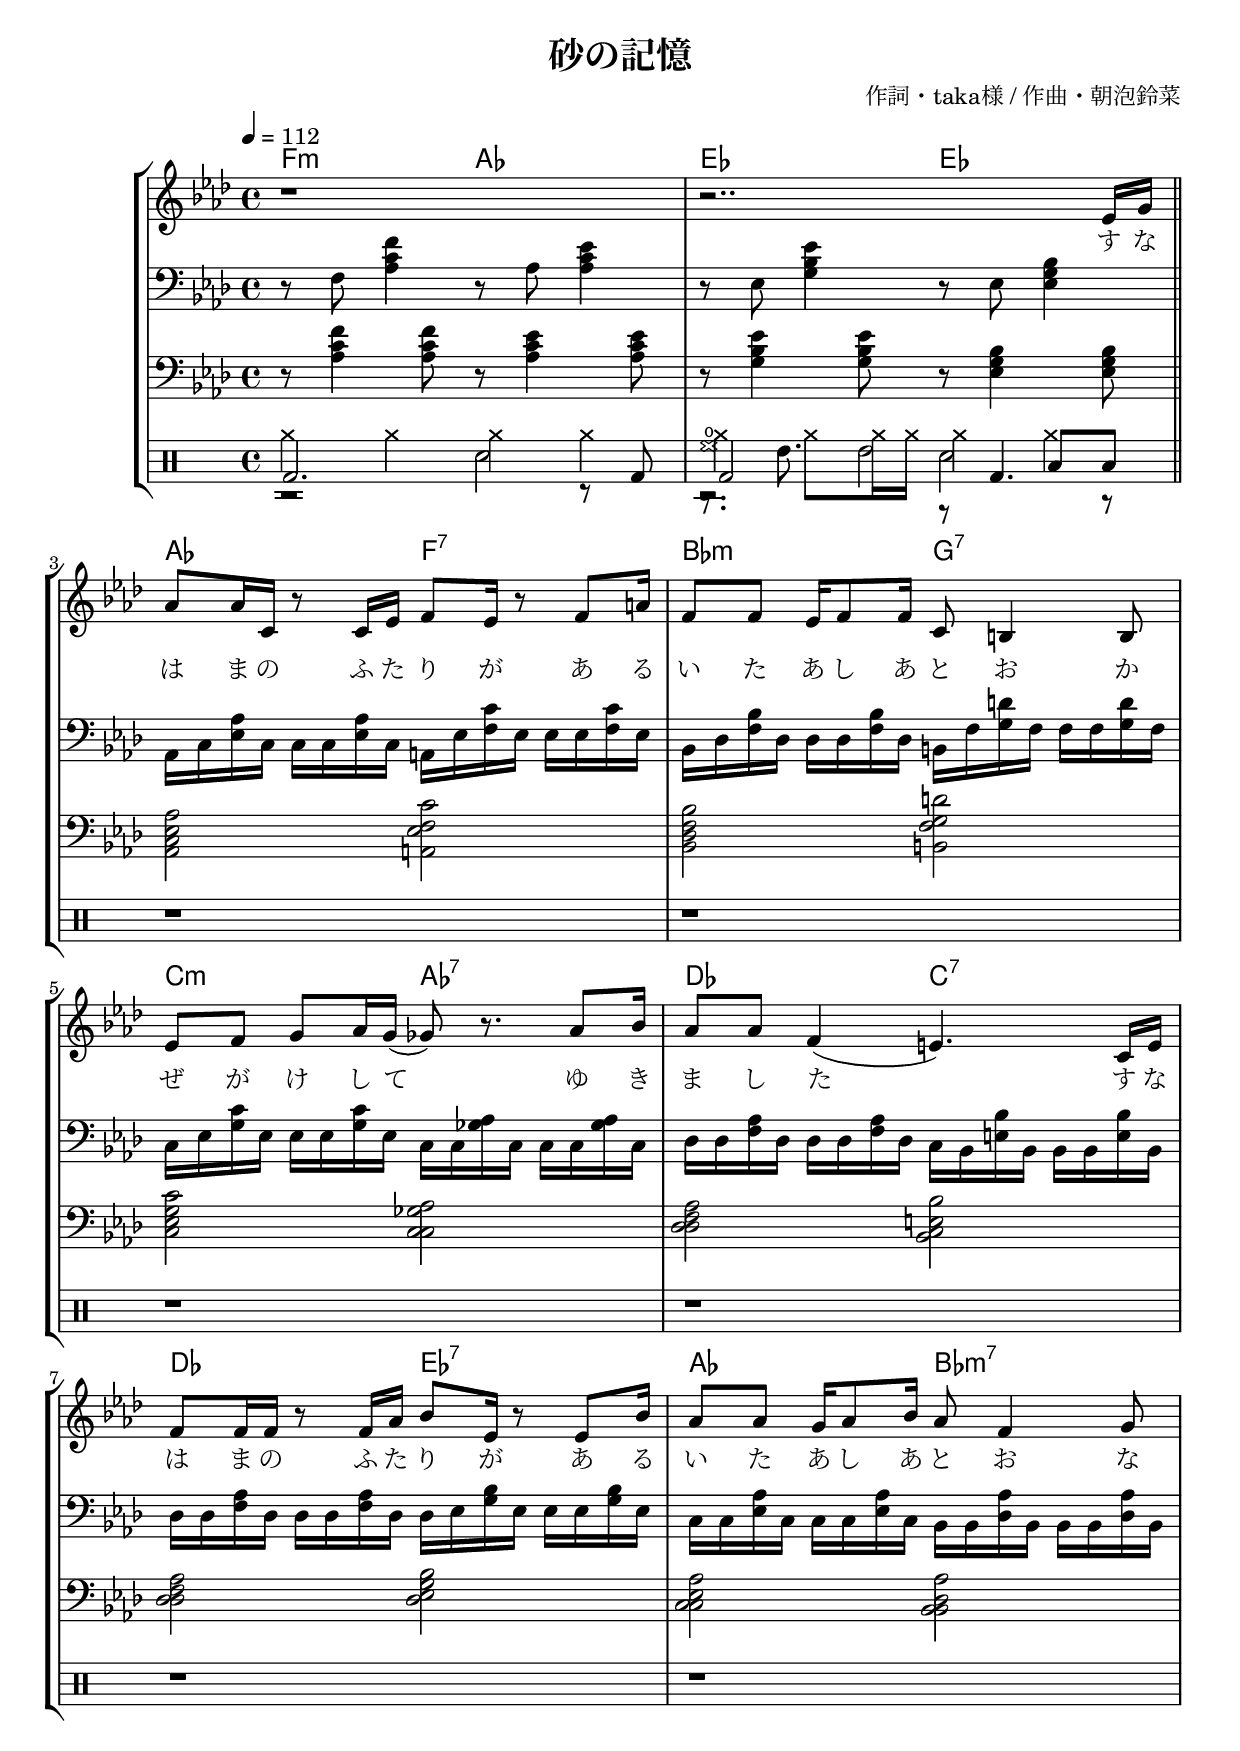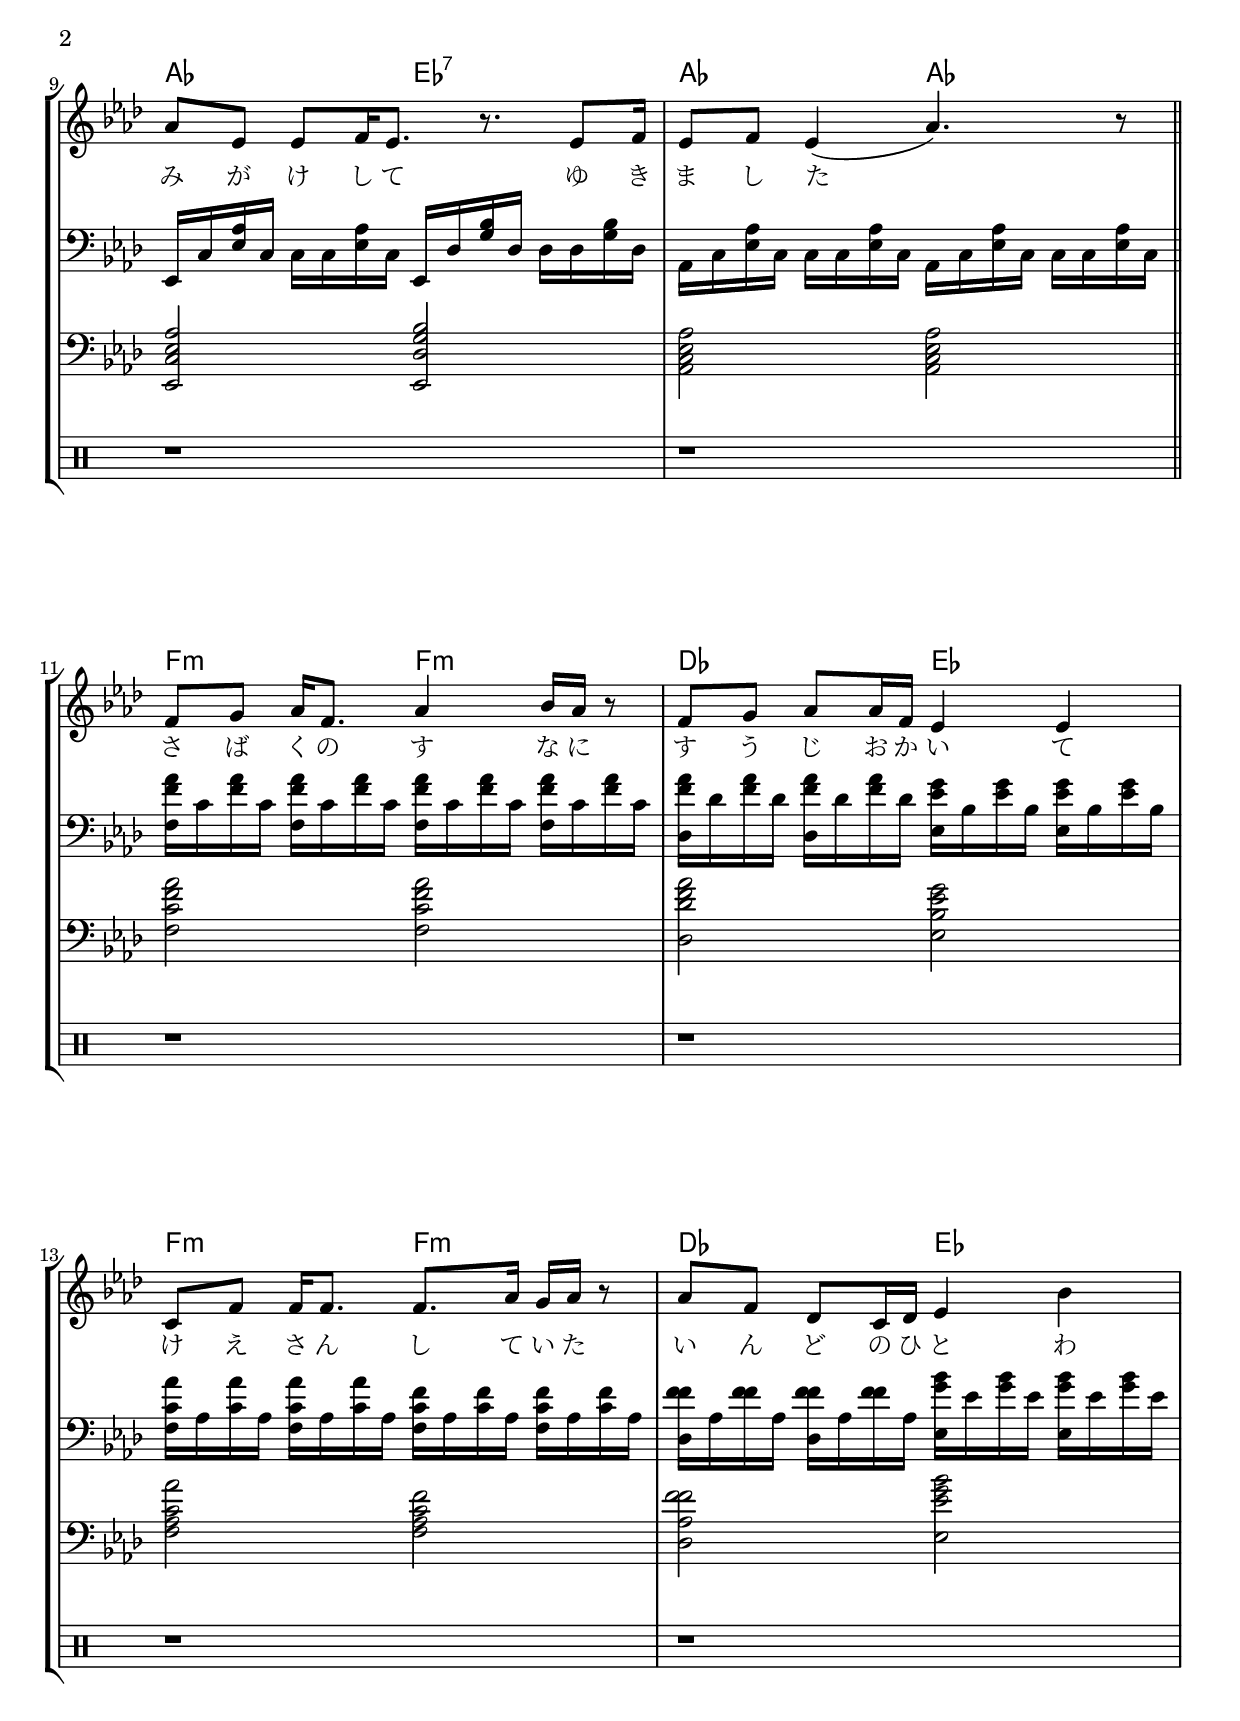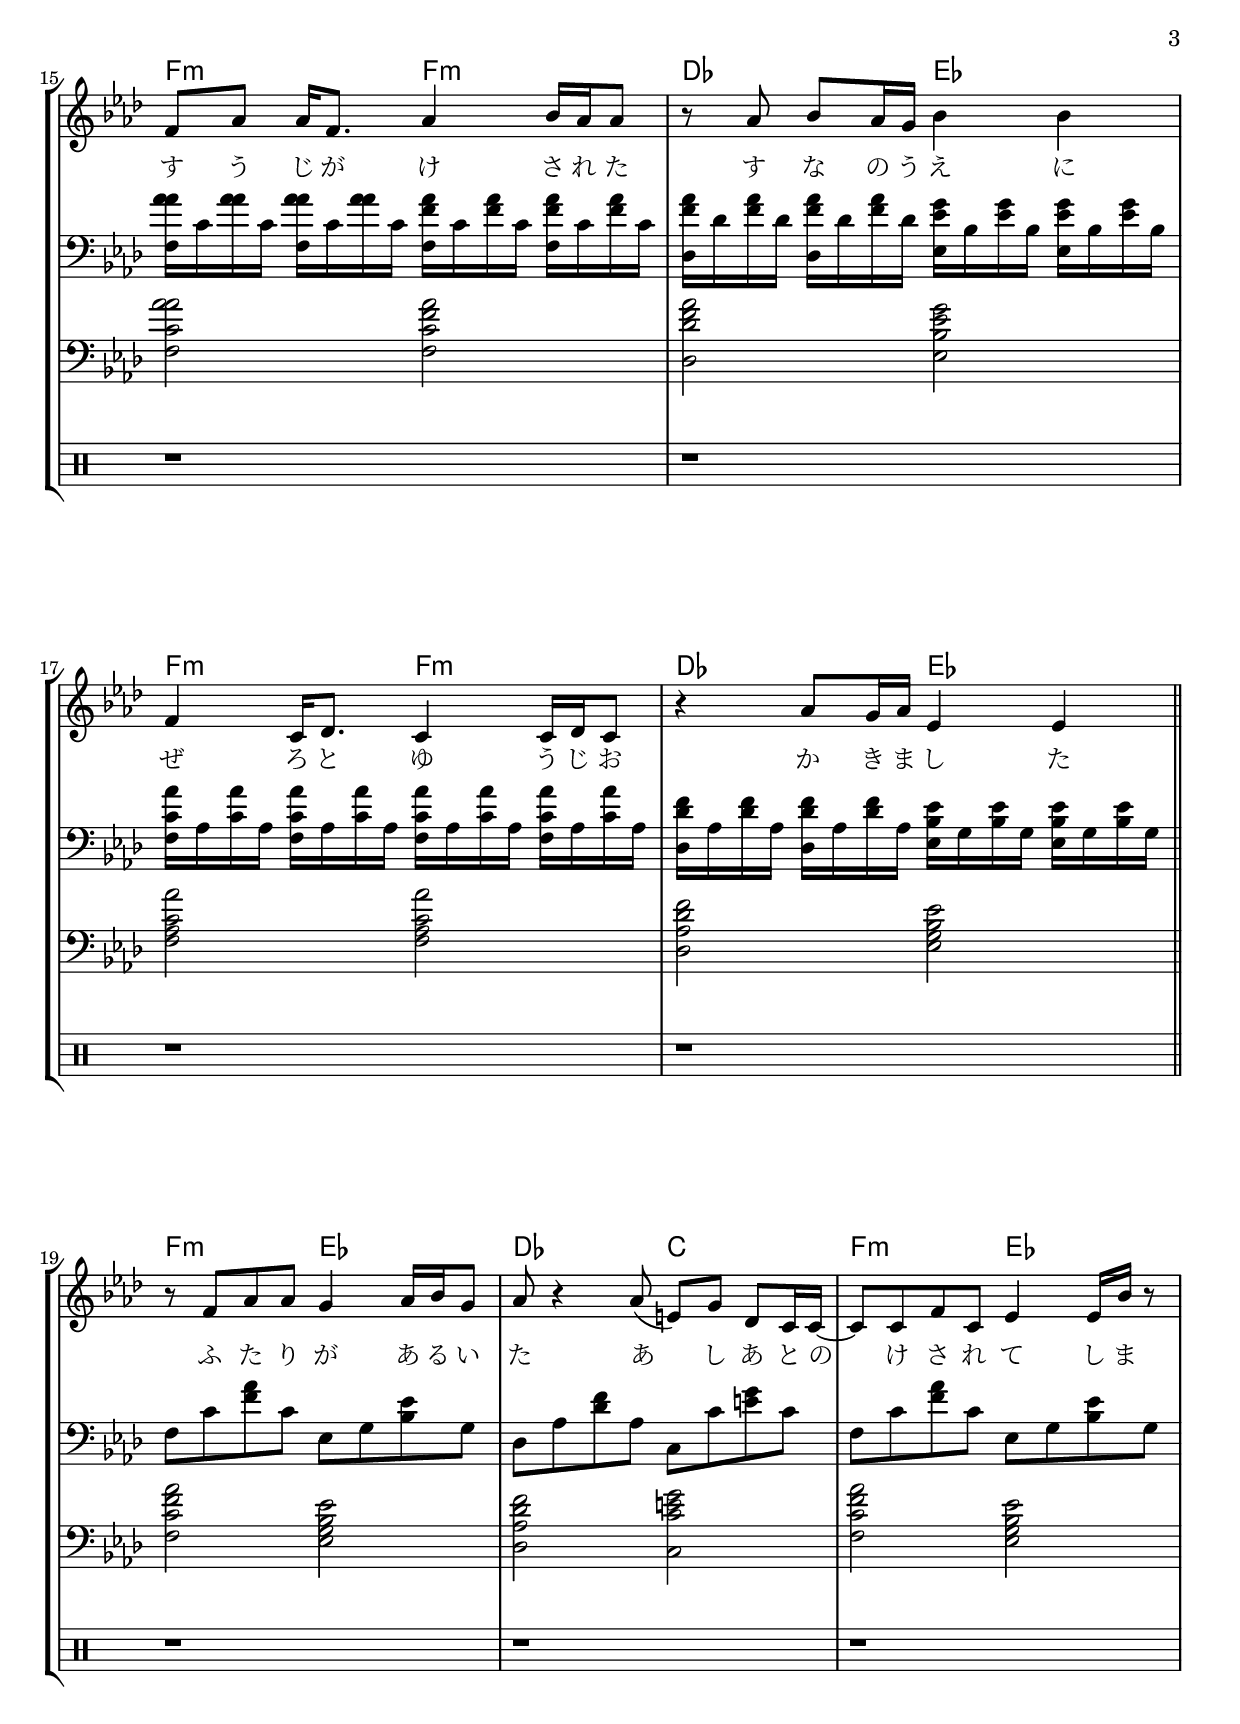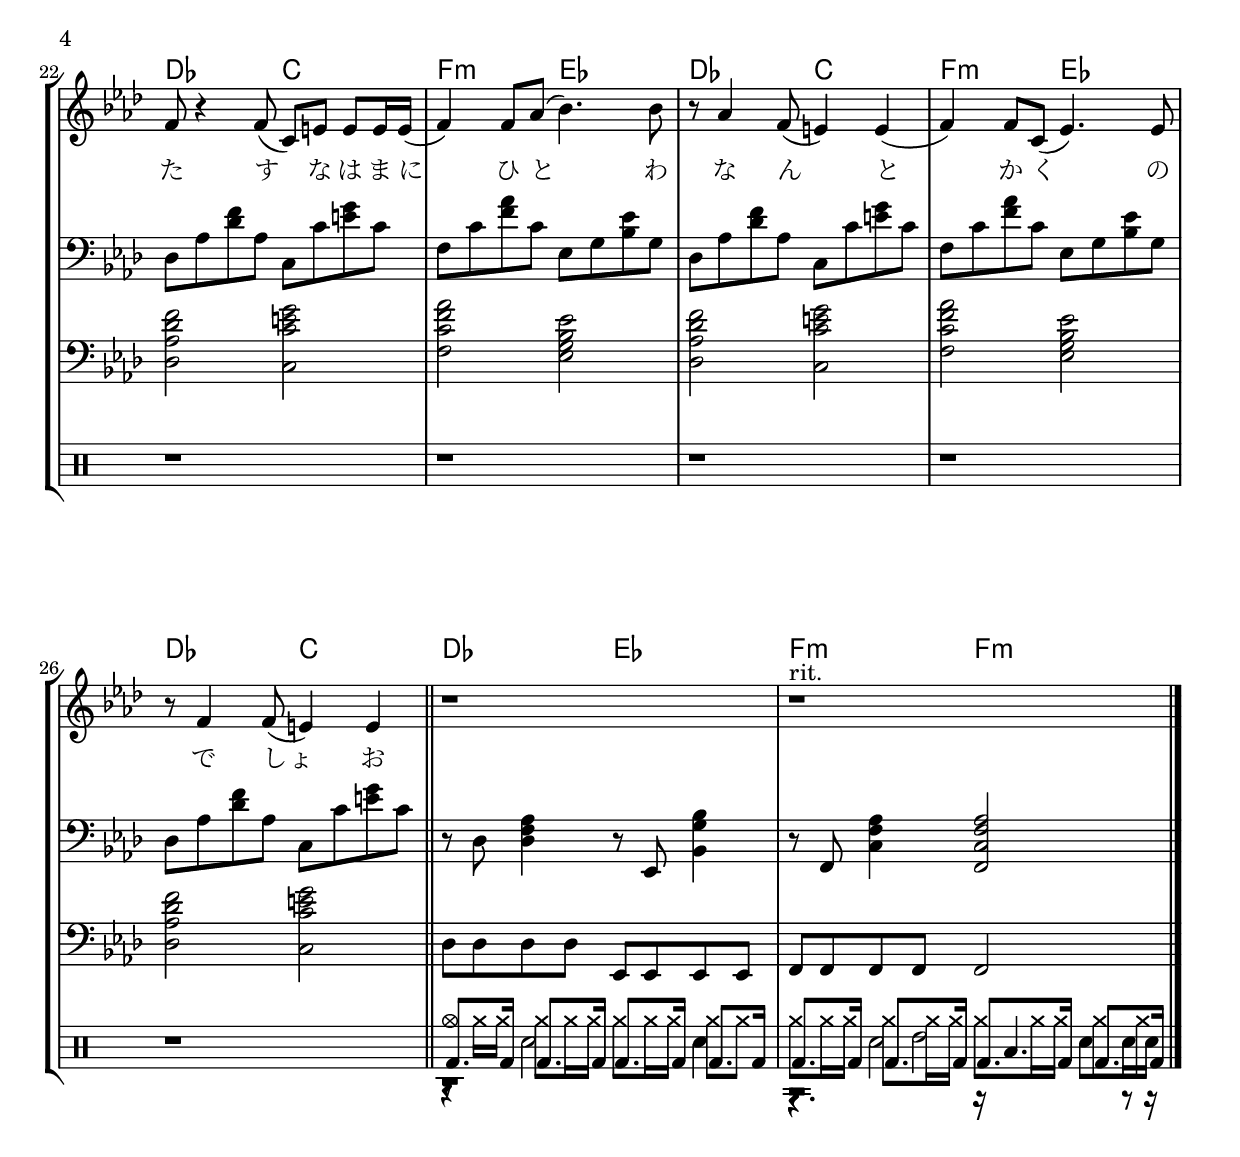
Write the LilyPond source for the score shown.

\version "2.12.1"

\header {
	title = \markup {砂の記憶}
	composer = \markup \center-column {"作詞・taka様 / 作曲・朝泡鈴菜"}
}

harmony = \chordmode {
	f2:m as es es 

	as f:7 bes:m g:7 c:m as:7 des c:7 des es:7 as bes:min7 as es:7 as as 

	f:m f:m des es f:m f:m des es f:m f:m des es f:m f:m des es 

	f:m es des c f:m es des c f:m es des c f:m es des c 

	des es f:m f:m 
}

melody = {
	\key as \major
	\tempo 4 = 112
	r1 | r2.. 
	\set Staff.midiInstrument = #"fss0.34"
	es'16  g'16 
	as'8  as'16  c'16  r8  c'16  es'16  f'8  es'16  r8  f'8  a'16 
	f'8  f'8  es'16  f'8  f'16  c'8  b4  b8 
	es'8  f'8  g'8  as'16  g'16  (ges'8)  r8.  as'8  bes'16 
	as'8  as'8  f'4  (e'4.)  c'16  e'16 
	f'8  f'16  f'16  r8  f'16  as'16  bes'8  es'16  r8  es'8  bes'16 
	as'8  as'8  g'16  as'8  bes'16  as'8  f'4  g'8 
	as'8  es'8  es'8  f'16  es'8.  r8.  es'8  f'16 
	es'8  f'8  es'4  (as'4.)  	r8 	\set Staff.midiInstrument = #"fss0.34"
	 f'8  g'8  as'16  f'8.  as'4  bes'16  as'16  r8 
	f'8  g'8  as'8  as'16  f'16  es'4  es'4 
	c'8  f'8  f'16  f'8.  f'8.  as'16  g'16  as'16  r8 
	as'8  f'8  des'8  c'16  des'16  es'4  bes'4 
	f'8  as'8  as'16  f'8.  as'4  bes'16  as'16  as'8 
	r8  as'8  bes'8  as'16  g'16  bes'4  bes'4 
	f'4  c'16  des'8.  c'4  c'16  des'16  c'8 
	r4  as'8  g'16  as'16  es'4  es'4
	\set Staff.midiInstrument = #"fss0.34"
	r8 f'8  as'8  as'8  g'4  as'16  bes'16  g'8 
	as'8  r4  as'8  (e'8)  g'8  des'8  c'16  c'16~ 
	c'8  c'8  f'8  c'8  es'4  es'16  bes'16  r8 
	f'8  r4  f'8  (c'8)  e'8  e'8  e'16  e'16 
	(f'4)  f'8  as'8  (bes'4.)  bes'8 
	r8  as'4  f'8  (e'4)  e'4 
	(f'4)  f'8  c'8  (es'4.)  es'8 
	r8  f'4  f'8  (e'4)  e'4
	r1 | r1^"rit." \bar "|."
}

words = \lyricmode {
	
	す  な  は  ま  の  ふ  た  り  が  あ  る  い  た  あ  し  あ  と  お  か  ぜ  が  け  し  て  ゆ  き  ま  し  た  す  な  は  ま  の  ふ  た  り  が  あ  る  い  た  あ  し  あ  と  お  な  み  が  け  し  て  ゆ  き  ま  し  た  
	さ  ば  く  の  す  な  に  す  う  じ  お  か  い  て  け  え  さ  ん  し  て  い  た  い  ん  ど  の  ひ  と  わ  す  う  じ  が  け  さ  れ  た  す  な  の  う  え  に  ぜ  ろ  と  ゆ  う  じ  お  か  き  ま  し  た  
	ふ  た  り  が  あ  る  い  た  あ  し  あ  と  の  け  さ  れ  て  し  ま  た  す  な  は  ま  に  ひ  と  わ  な  ん  と  か  く  の  で  しょ  お  
	
}

tempochange = {
	\tempo 4 = 112
	r1 | r1 \bar "||"
	\tempo 4 = 112
	r1 | r1 | r1 | r1 | r1 | r1 | r1 | r1 \bar "||"
	\tempo 4 = 112
	r1 | r1 | r1 | r1 | r1 | r1 | r1 | r1 \bar "||"
	\tempo 4 = 112
	r1 | r1 | r1 | r1 | r1 | r1 | r1 | r1 \bar "||"
	\tempo 4 = 112
	r1 | \tempo 4 = 84 r2 \tempo 4 = 74 r2 \bar "|."
}

mainacc = {
	\clef bass
	\set Staff.midiInstrument = #"Acoustic Guitar (steel)"
	\key as \major
	\tempo 4 = 112
	r8 f <as c' f'>4
	r8 as <as c' es'>4
	r8 es <g bes es'>4
	r8 es <es g bes>4
	\bar "||"

	\set Staff.midiInstrument = #"Seashore"
	as,16 c <es as> c c c <es as> c
	a,16 es <f c'> es es es <f c'> es
	bes,16 des <f bes> des des des <f bes> des
	b,16 f <g d'> f f f <g d'> f
	c16 es <g c'> es es es <g c'> es
	c16 c <ges as> c c c <ges as> c
	des16 des <f as> des des des <f as> des
	c16 bes, <e bes> bes, bes, bes, <e bes> bes,
	des16 des <f as> des des des <f as> des
	des16 es <g bes> es es es <g bes> es
	c16 c <es as> c c c <es as> c
	bes,16 bes, <des as> bes, bes, bes, <des as> bes,
	es,16 c <es as> c c c <es as> c
	es,16 des <g bes> des des des <g bes> des
	as,16 c <es as> c c c <es as> c
	as,16 c <es as> c c c <es as> c
	\bar "||"

	\set Staff.midiInstrument = #"Shakuhachi"
	<f f' as'>16 c'16 <f' as'>16 c'16   <f f' as'>16 c'16 <f' as'>16 c'16
	<f f' as'>16 c'16 <f' as'>16 c'16   <f f' as'>16 c'16 <f' as'>16 c'16
	<des f' as'>16 des'16 <f' as'>16 des'16   <des f' as'>16 des'16 <f' as'>16 des'16
	<es es' g'>16 bes16 <es' g'>16 bes16   <es es' g'>16 bes16 <es' g'>16 bes16
	<f c' as'>16 as16 <c' as'>16 as16   <f c' as'>16 as16 <c' as'>16 as16
	<f c' f'>16 as16 <c' f'>16 as16   <f c' f'>16 as16 <c' f'>16 as16
	<des f' f'>16 as16 <f' f'>16 as16   <des f' f'>16 as16 <f' f'>16 as16
	<es g' bes'>16 es'16 <g' bes'>16 es'16   <es g' bes'>16 es'16 <g' bes'>16 es'16
	<f as' as'>16 c'16 <as' as'>16 c'16   <f as' as'>16 c'16 <as' as'>16 c'16
	<f f' as'>16 c'16 <f' as'>16 c'16   <f f' as'>16 c'16 <f' as'>16 c'16
	<des f' as'>16 des'16 <f' as'>16 des'16   <des f' as'>16 des'16 <f' as'>16 des'16
	<es es' g'>16 bes16 <es' g'>16 bes16   <es es' g'>16 bes16 <es' g'>16 bes16
	<f c' as'>16 as16 <c' as'>16 as16   <f c' as'>16 as16 <c' as'>16 as16
	<f c' as'>16 as16 <c' as'>16 as16   <f c' as'>16 as16 <c' as'>16 as16
	<des des' f'>16 as16 <des' f'>16 as16   <des des' f'>16 as16 <des' f'>16 as16
	<es bes es'>16 g16 <bes es'>16 g16   <es bes es'>16 g16 <bes es'>16 g16
	\bar "||"

	\set Staff.midiInstrument = #"Bird Tweet"
	f8 c' <f' as'> c'
	es8 g <bes es'> g
	des8 as <des' f'> as
	c8 c' <e' g'> c'
	f8 c' <f' as'> c'
	es8 g <bes es'> g
	des8 as <des' f'> as
	c8 c' <e' g'> c'
	f8 c' <f' as'> c'
	es8 g <bes es'> g
	des8 as <des' f'> as
	c8 c' <e' g'> c'
	f8 c' <f' as'> c'
	es8 g <bes es'> g
	des8 as <des' f'> as
	c8 c' <e' g'> c'
	\bar "||"

	\set Staff.midiInstrument = #"Acoustic Guitar (steel)"
	r8 des <des f as>4
	r8 es, <bes, g bes>4
	r8 f, <c f as>4
	<f, c f as>2
	\bar "|."
}

subacc = {
	\clef bass
	\set Staff.midiInstrument = #"Electric Guitar (clean)"
	\key as \major
	\tempo 4 = 112
	r8 <as c' f'>4 <as c' f'>8
	r8 <as c' es'>4 <as c' es'>8
	r8 <g bes es'>4 <g bes es'>8
	r8 <es g bes>4 <es g bes>8
	\bar "||"

	\set Staff.midiInstrument = #"Electric Guitar (clean)"
	<as, c es as>2
	<a, es f c'>2
	<bes, des f bes>2
	<b, f g d'>2
	<c es g c'>2
	<c c ges as>2
	<des des f as>2
	<c bes, e bes>2
	<des des f as>2
	<des es g bes>2
	<c c es as>2
	<bes, bes, des as>2
	<es, c es as>2
	<es, des g bes>2
	<as, c es as>2
	<as, c es as>2
	\bar "||"

	\set Staff.midiInstrument = #"Electric Guitar (clean)"
	<f c' f' as'>2
	<f c' f' as'>2
	<des des' f' as'>2
	<es bes es' g'>2
	<f as c' as'>2
	<f as c' f'>2
	<des as f' f'>2
	<es es' g' bes'>2
	<f c' as' as'>2
	<f c' f' as'>2
	<des des' f' as'>2
	<es bes es' g'>2
	<f as c' as'>2
	<f as c' as'>2
	<des as des' f'>2
	<es g bes es'>2
	\bar "||"

	\set Staff.midiInstrument = #"Electric Guitar (clean)"
	<f c' f' as'>2
	<es g bes es'>2
	<des as des' f'>2
	<c c' e' g'>2
	<f c' f' as'>2
	<es g bes es'>2
	<des as des' f'>2
	<c c' e' g'>2
	<f c' f' as'>2
	<es g bes es'>2
	<des as des' f'>2
	<c c' e' g'>2
	<f c' f' as'>2
	<es g bes es'>2
	<des as des' f'>2
	<c c' e' g'>2
	\bar "||"

	\set Staff.midiInstrument = #"Electric Guitar (clean)"
	des8 des8 des8 des8
	es,8 es,8 es,8 es,8
	f,8 f,8 f,8 f,8
	f,2
	\bar "|."
}

percA = {
	\drummode {
	cymr4 cymr4 cymr4 cymr4  |cymr4 cymr8 cymr16 cymr16 cymr4 cymr4  \bar "||"
	r1 |r1 |r1 |r1 |r1 |r1 |r1 |r1 \bar "||"
	r1 |r1 |r1 |r1 |r1 |r1 |r1 |r1 \bar "||"
	r1 |r1 |r1 |r1 |r1 |r1 |r1 |r1 \bar "||"
	r8 cymr16 cymr16 cymr8 cymr16 cymr16 cymr8 cymr16 cymr16 cymr8 cymr8  |cymr8 cymr16 cymr16 cymr8 cymr16 cymr16 cymr8 cymr16 cymr16 cymr8 cymr8  \bar "|."
	}
}

percB = {
	\drummode {
	r2 sn2  |r2 sn2  \bar "||"
	r1 |r1 |r1 |r1 |r1 |r1 |r1 |r1 \bar "||"
	r1 |r1 |r1 |r1 |r1 |r1 |r1 |r1 \bar "||"
	r1 |r1 |r1 |r1 |r1 |r1 |r1 |r1 \bar "||"
	r4 sn2 sn4  |r4 sn2 sn8 sn16 sn16  \bar "|."
	}
}

percC = {
	\drummode {
	bd2. r8 bd8  |bd2 r8 bd4.  \bar "||"
	r1 |r1 |r1 |r1 |r1 |r1 |r1 |r1 \bar "||"
	r1 |r1 |r1 |r1 |r1 |r1 |r1 |r1 \bar "||"
	r1 |r1 |r1 |r1 |r1 |r1 |r1 |r1 \bar "||"
	bd8. bd16 bd8. bd16 bd8. bd16 bd8. bd16  |bd8. bd16 bd8. bd16 bd8. bd16 bd8. bd16  \bar "|."
	}
}

percD = {
	\drummode {
	r1 |r8. tommh8. tommh2 r8  \bar "||"
	r1 |r1 |r1 |r1 |r1 |r1 |r1 |r1 \bar "||"
	r1 |r1 |r1 |r1 |r1 |r1 |r1 |r1 \bar "||"
	r1 |r1 |r1 |r1 |r1 |r1 |r1 |r1 \bar "||"
	r1  |r4. tommh2 r8  \bar "|."
	}
}

percE = {
	\drummode {
	r1 |r2. toml8 toml8  \bar "||"
	r1 |r1 |r1 |r1 |r1 |r1 |r1 |r1 \bar "||"
	r1 |r1 |r1 |r1 |r1 |r1 |r1 |r1 \bar "||"
	r1 |r1 |r1 |r1 |r1 |r1 |r1 |r1 \bar "||"
	r1  |r2 r16 toml4. r16  \bar "|."
	}
}

percF = {
	\drummode {
	r1 |hho1  \bar "||"
	r1 | r1 | r1 | r1 | r1 | r1 | r1 | r1 \bar "||"
	r1 | r1 | r1 | r1 | r1 | r1 | r1 | r1 \bar "||"
	r1 | r1 | r1 | r1 | r1 | r1 | r1 | r1 \bar "||"
	cymc1  |r1 \bar "|."
	}
}

\score {
	<<
		\new StaffGroup <<
			\new ChordNames {\harmony}
			\new Voice = "melody" {\melody}
			\new Lyrics \lyricsto "melody" \words
			\new Staff = "mainacc" {\mainacc}
			\new Staff = "subacc" {\subacc}
			\new DrumStaff <<
				\new DrumVoice {\percA}
				\new DrumVoice {\percB}
				\new DrumVoice {\percC}
				\new DrumVoice {\percD}
				\new DrumVoice {\percE}
				\new DrumVoice {\percF}
			>>
		>>
	>>
	\layout { }
}
